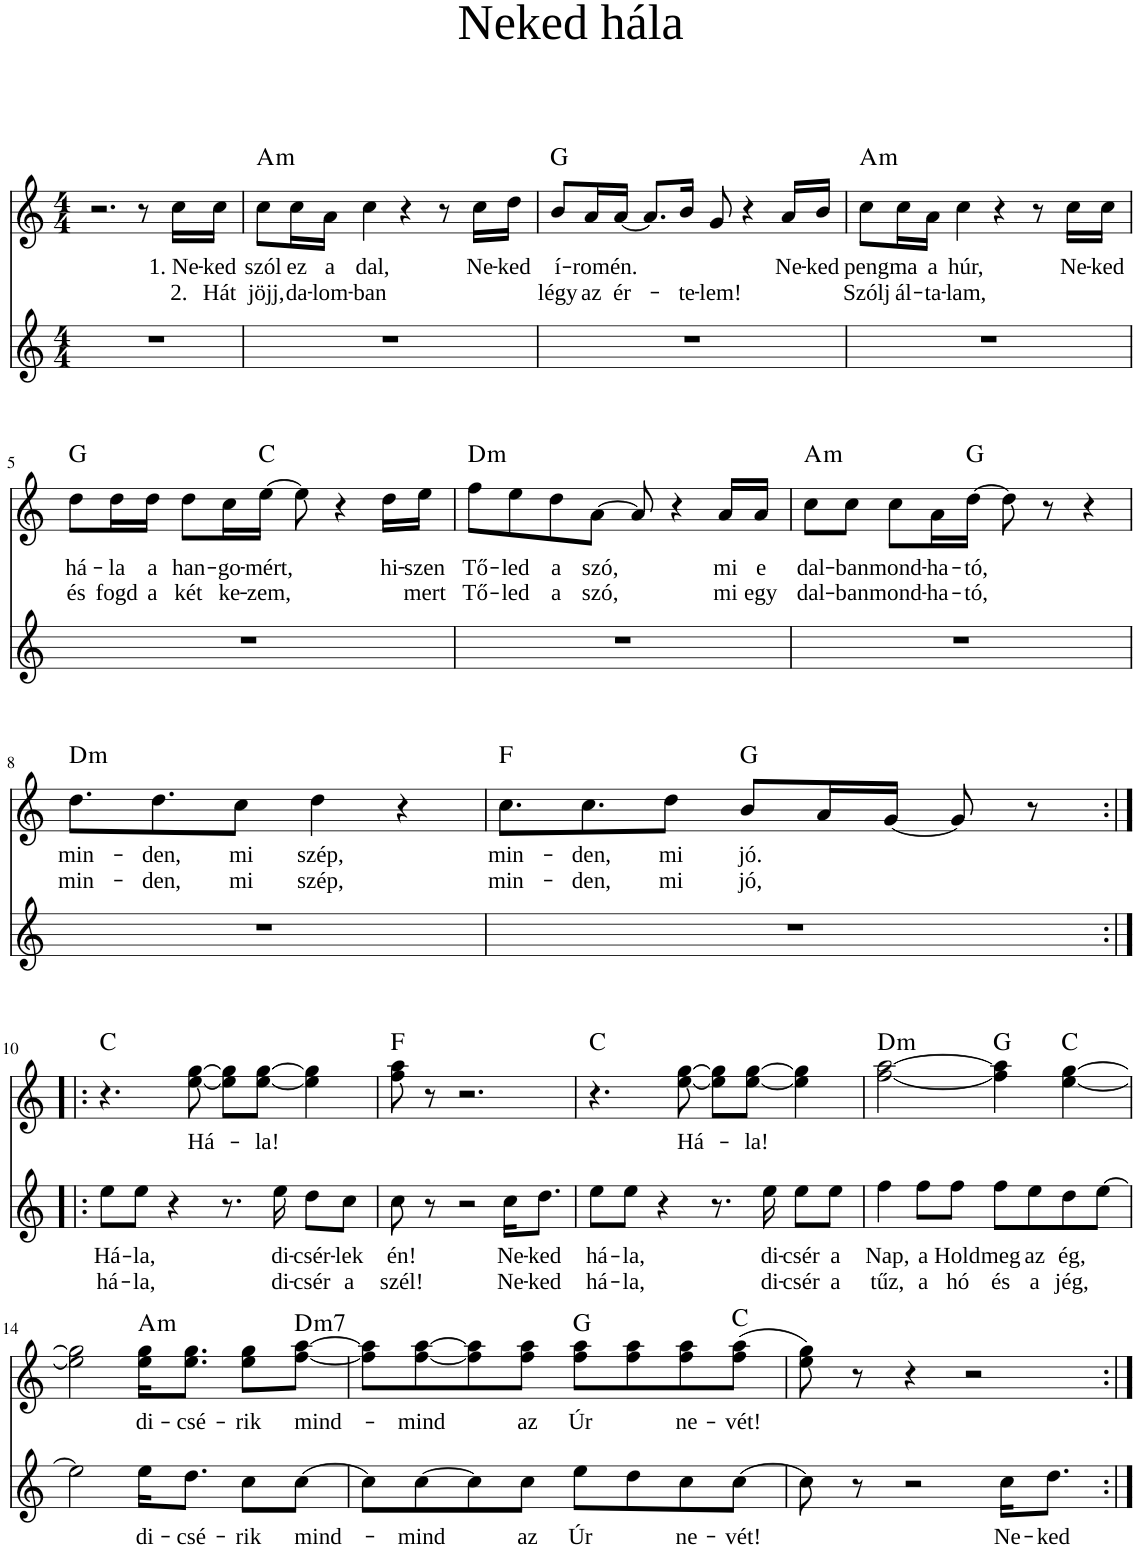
**kern	**text	**text	**kern	**text	**text	**harte
*part2	*part2	*part2	*part1	*part1	*part1	*part1
*staff2	*staff2	*staff2	*staff1	*staff1	*staff1	*
*I"Voice	*	*	*I"Voice	*	*	*
*clefG2	*	*	*clefG2	*	*	*
*k[]	*	*	*k[]	*	*	*
*M4/4	*	*	*M4/4	*	*	*
=1	=1	=1	=1	=1	=1	=1
1r	.	.	2.r	.	.	.
.	.	.	8r	.	.	.
!	!	!	!	!LO:LY:b	!LO:LY:b	!
.	.	.	16cc\LL	1. Ne-	2.	.
!	!	!	!	!LO:LY:b	!LO:LY:b	!
.	.	.	16cc\JJ	-ked	Hát	.
=2	=2	=2	=2	=2	=2	=2
!	!	!	!	!LO:LY:b	!LO:LY:b	!LO:H:kt=m
1r	.	.	8cc\L	szól	jöjj,	A:min
!	!	!	!	!LO:LY:b	!LO:LY:b	!
.	.	.	16cc\L	ez	da-	.
!	!	!	!	!LO:LY:b	!LO:LY:b	!
.	.	.	16a\JJ	a	-lom-	.
!	!	!	!	!LO:LY:b	!LO:LY:b	!
.	.	.	4cc\	dal,	-ban	.
.	.	.	4r	.	.	.
.	.	.	8r	.	.	.
!	!	!	!	!LO:LY:b	!	!
.	.	.	16cc\LL	Ne-	.	.
!	!	!	!	!LO:LY:b	!	!
.	.	.	16dd\JJ	-ked	.	.
=3	=3	=3	=3	=3	=3	=3
!	!	!	!	!LO:LY:b	!LO:LY:b	!
1r	.	.	8b/L	í-	légy	G:maj
!	!	!	!	!LO:LY:b	!LO:LY:b	!
.	.	.	16a/L	-rom	az	.
!	!	!	!	!LO:LY:b	!LO:LY:b	!
.	.	.	[16a/JJ	én.	ér-	.
.	.	.	8.a/L]	.	.	.
!	!	!	!	!	!LO:LY:b	!
.	.	.	16b/Jk	.	-te-	.
!	!	!	!	!	!LO:LY:b	!
.	.	.	8g/	.	-lem!	.
.	.	.	4r	.	.	.
!	!	!	!	!LO:LY:b	!	!
.	.	.	16a/LL	Ne-	.	.
!	!	!	!	!LO:LY:b	!	!
.	.	.	16b/JJ	-ked	.	.
=4	=4	=4	=4	=4	=4	=4
!	!	!	!	!LO:LY:b	!LO:LY:b	!LO:H:kt=m
1r	.	.	8cc\L	peng	Szólj	A:min
!	!	!	!	!LO:LY:b	!LO:LY:b	!
.	.	.	16cc\L	ma	ál-	.
!	!	!	!	!LO:LY:b	!LO:LY:b	!
.	.	.	16a\JJ	a	-ta-	.
!	!	!	!	!LO:LY:b	!LO:LY:b	!
.	.	.	4cc\	húr,	-lam,	.
.	.	.	4r	.	.	.
.	.	.	8r	.	.	.
!	!	!	!	!LO:LY:b	!	!
.	.	.	16cc\LL	Ne-	.	.
!	!	!	!	!LO:LY:b	!	!
.	.	.	16cc\JJ	-ked	.	.
!!LO:LB:g=z
=5	=5	=5	=5	=5	=5	=5
!	!	!	!	!LO:LY:b	!LO:LY:b	!
1r	.	.	8dd\L	há-	és	G:maj
!	!	!	!	!LO:LY:b	!LO:LY:b	!
.	.	.	16dd\L	-la	fogd	.
!	!	!	!	!LO:LY:b	!LO:LY:b	!
.	.	.	16dd\JJ	a	a	.
!	!	!	!	!LO:LY:b	!LO:LY:b	!
.	.	.	8dd\L	han-	két	.
!	!	!	!	!LO:LY:b	!LO:LY:b	!
.	.	.	16cc\L	-go-	ke-	.
!	!	!	!	!LO:LY:b	!LO:LY:b	!
.	.	.	[16ee\JJ	-mért,	-zem,	C:maj
.	.	.	8ee\]	.	.	.
.	.	.	4r	.	.	.
!	!	!	!	!LO:LY:b	!	!
.	.	.	16dd\LL	hi-	.	.
!	!	!	!	!LO:LY:b	!LO:LY:b	!
.	.	.	16ee\JJ	-szen	mert	.
=6	=6	=6	=6	=6	=6	=6
!	!	!	!	!LO:LY:b	!LO:LY:b	!LO:H:kt=m
1r	.	.	8ff\L	Tő-	Tő-	D:min
!	!	!	!	!LO:LY:b	!LO:LY:b	!
.	.	.	8ee\	-led	-led	.
!	!	!	!	!LO:LY:b	!LO:LY:b	!
.	.	.	8dd\	a	a	.
!	!	!	!	!LO:LY:b	!LO:LY:b	!
.	.	.	[8a\J	szó,	szó,	.
.	.	.	8a/]	.	.	.
.	.	.	4r	.	.	.
!	!	!	!	!LO:LY:b	!LO:LY:b	!
.	.	.	16a/LL	mi	mi	.
!	!	!	!	!LO:LY:b	!LO:LY:b	!
.	.	.	16a/JJ	e	egy	.
=7	=7	=7	=7	=7	=7	=7
!	!	!	!	!LO:LY:b	!LO:LY:b	!LO:H:kt=m
1r	.	.	8cc\L	dal-	dal-	A:min
!	!	!	!	!LO:LY:b	!LO:LY:b	!
.	.	.	8cc\J	-ban	-ban	.
!	!	!	!	!LO:LY:b	!LO:LY:b	!
.	.	.	8cc\L	mond-	mond-	.
!	!	!	!	!LO:LY:b	!LO:LY:b	!
.	.	.	16a\L	-ha-	-ha-	.
!	!	!	!	!LO:LY:b	!LO:LY:b	!
.	.	.	[16dd\JJ	-tó,	-tó,	G:maj
.	.	.	8dd\]	.	.	.
.	.	.	8r	.	.	.
.	.	.	4r	.	.	.
!!LO:LB:g=z
=8	=8	=8	=8	=8	=8	=8
!	!	!	!	!LO:LY:b	!LO:LY:b	!LO:H:kt=m
1r	.	.	8.dd\L	min-	min-	D:min
!	!	!	!	!LO:LY:b	!LO:LY:b	!
.	.	.	8.dd\	-den,	-den,	.
!	!	!	!	!LO:LY:b	!LO:LY:b	!
.	.	.	8cc\J	mi	mi	.
!	!	!	!	!LO:LY:b	!LO:LY:b	!
.	.	.	4dd\	szép,	szép,	.
.	.	.	4r	.	.	.
=9	=9	=9	=9	=9	=9	=9
!	!	!	!	!LO:LY:b	!LO:LY:b	!
1r	.	.	8.cc\L	min-	min-	F:maj
!	!	!	!	!LO:LY:b	!LO:LY:b	!
.	.	.	8.cc\	-den,	-den,	.
!	!	!	!	!LO:LY:b	!LO:LY:b	!
.	.	.	8dd\J	mi	mi	.
!	!	!	!	!LO:LY:b	!LO:LY:b	!
.	.	.	8b/L	jó.	jó,	G:maj
.	.	.	16a/L	.	.	.
.	.	.	[16g/JJ	.	.	.
.	.	.	8g/]	.	.	.
.	.	.	8r	.	.	.
!!LO:LB:g=z
=10:|!|:	=10:|!|:	=10:|!|:	=10:|!|:	=10:|!|:	=10:|!|:	=10:|!|:
!	!LO:LY:b	!LO:LY:b	!	!	!	!
8ee\L	Há-	há-	4.r	.	.	C:maj
!	!LO:LY:b	!LO:LY:b	!	!	!	!
8ee\J	-la,	-la,	.	.	.	.
4r	.	.	.	.	.	.
!	!	!	!	!LO:LY:b	!	!
.	.	.	[8ee\ [8gg\	Há-	.	.
8.r	.	.	8ee\] 8gg\]L	.	.	.
!	!	!	!	!LO:LY:b	!	!
.	.	.	[8ee\ [8gg\J	-la!	.	.
!	!LO:LY:b	!LO:LY:b	!	!	!	!
16ee\	di-	di-	.	.	.	.
!	!LO:LY:b	!LO:LY:b	!	!	!	!
8dd\L	-csér-	-csér	4ee\] 4gg\]	.	.	.
!	!LO:LY:b	!LO:LY:b	!	!	!	!
8cc\J	-lek	a	.	.	.	.
=11	=11	=11	=11	=11	=11	=11
!	!LO:LY:b	!LO:LY:b	!	!	!	!
8cc\	én!	szél!	8ff\ 8aa\	.	.	F:maj
8r	.	.	8r	.	.	.
2r	.	.	2.r	.	.	.
!	!LO:LY:b	!LO:LY:b	!	!	!	!
16cc\KL	Ne-	Ne-	.	.	.	.
!	!LO:LY:b	!LO:LY:b	!	!	!	!
8.dd\J	-ked	-ked	.	.	.	.
=12	=12	=12	=12	=12	=12	=12
!	!LO:LY:b	!LO:LY:b	!	!	!	!
8ee\L	há-	há-	4.r	.	.	C:maj
!	!LO:LY:b	!LO:LY:b	!	!	!	!
8ee\J	-la,	-la,	.	.	.	.
4r	.	.	.	.	.	.
!	!	!	!	!LO:LY:b	!	!
.	.	.	[8ee\ [8gg\	Há-	.	.
8.r	.	.	8ee\] 8gg\]L	.	.	.
!	!	!	!	!LO:LY:b	!	!
.	.	.	[8ee\ [8gg\J	-la!	.	.
!	!LO:LY:b	!LO:LY:b	!	!	!	!
16ee\	di-	di-	.	.	.	.
!	!LO:LY:b	!LO:LY:b	!	!	!	!
8ee\L	-csér	-csér	4ee\] 4gg\]	.	.	.
!	!LO:LY:b	!LO:LY:b	!	!	!	!
8ee\J	a	a	.	.	.	.
=13	=13	=13	=13	=13	=13	=13
!	!LO:LY:b	!LO:LY:b	!	!	!	!LO:H:kt=m
4ff\	Nap,	tűz,	[2ff\ [2aa\	.	.	D:min
!	!LO:LY:b	!LO:LY:b	!	!	!	!
8ff\L	a	a	.	.	.	.
!	!LO:LY:b	!LO:LY:b	!	!	!	!
8ff\J	Hold	hó	.	.	.	.
!	!LO:LY:b	!LO:LY:b	!	!	!	!
8ff\L	meg	és	4ff\] 4aa\]	.	.	G:maj
!	!LO:LY:b	!LO:LY:b	!	!	!	!
8ee\	az	a	.	.	.	.
!	!LO:LY:b	!LO:LY:b	!	!	!	!
8dd\	ég,	jég,	[4ee\ [4gg\	.	.	C:maj
[8ee\J	.	.	.	.	.	.
!!LO:LB:g=z
=14	=14	=14	=14	=14	=14	=14
2ee\]	.	.	2ee\] 2gg\]	.	.	.
!	!LO:LY:b	!	!	!LO:LY:b	!	!LO:H:kt=m
16ee\KL	di-	.	16ee\ 16gg\KL	di-	.	A:min
!	!LO:LY:b	!	!	!LO:LY:b	!	!
8.dd\J	-csé-	.	8.ee\ 8.gg\J	-csé-	.	.
!	!LO:LY:b	!	!	!LO:LY:b	!	!
8cc\L	-rik	.	8ee\ 8gg\L	-rik	.	.
!	!LO:LY:b	!	!	!LO:LY:b	!	!LO:H:kt=m7
[8cc\J	mind-	.	[8ff\ [8aa\J	mind-	.	D:min7
=15	=15	=15	=15	=15	=15	=15
8cc\L]	.	.	8ff\] 8aa\]L	.	.	.
!	!LO:LY:b	!	!	!LO:LY:b	!	!
[8cc\	mind	.	[8ff\ [8aa\	-mind	.	.
8cc\]	.	.	8ff\] 8aa\]	.	.	.
!	!LO:LY:b	!	!	!LO:LY:b	!	!
8cc\J	az	.	8ff\ 8aa\J	az	.	.
!	!LO:LY:b	!	!	!LO:LY:b	!	!
8ee\L	Úr	.	8ff\ 8aa\L	Úr	.	G:maj
8dd\	.	.	8ff\ 8aa\	.	.	.
!	!LO:LY:b	!	!	!LO:LY:b	!	!
8cc\	ne-	.	8ff\ 8aa\	ne-	.	.
!	!LO:LY:b	!	!	!LO:LY:b	!	!
[8cc\J	-vét!	.	(8ff\ 8aa\J	-vét!	.	C:maj
=16	=16	=16	=16	=16	=16	=16
8cc\]	.	.	8ee\ 8gg\)	.	.	.
8r	.	.	8r	.	.	.
2r	.	.	4r	.	.	.
.	.	.	2r	.	.	.
!	!LO:LY:b	!	!	!	!	!
16cc\KL	Ne-	.	.	.	.	.
!	!LO:LY:b	!	!	!	!	!
8.dd\J	-ked	.	.	.	.	.
=:|!	=:|!	=:|!	=:|!	=:|!	=:|!	=:|!
*-	*-	*-	*-	*-	*-	*-
